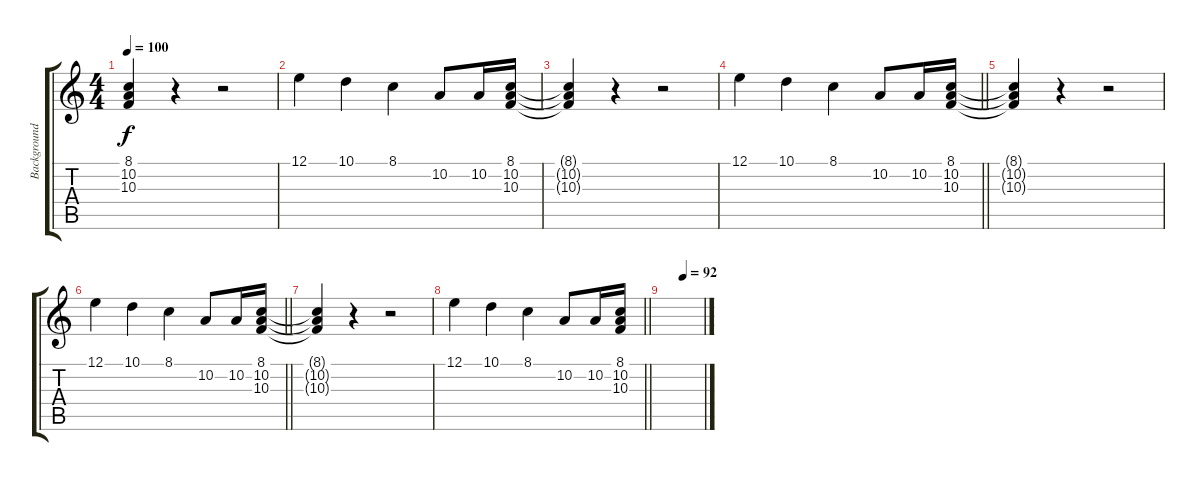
\track ("Background Vocals" "Background") {instrument lead5charang}
\staff {score tabs}
\tuning (E4 B3 G3 D3 A2 E2) {hide}
\ts (4 4)
\tempo 100
\clef g2
\ks c
(8.1{t} 10.2{t} 10.3{t}).4{dy f} r.4 r.2 |
12.1.4 10.1.4 8.1.4 10.2.8 10.2.16 (8.1 10.2 10.3).16 |
(8.1{t} 10.2{t} 10.3{t}).4 r.4 r.2 |
\barLineRight lightlight
12.1.4 10.1.4 8.1.4 10.2.8 10.2.16 (8.1 10.2 10.3).16 |
(8.1{t} 10.2{t} 10.3{t}).4 r.4 r.2 |
\barLineRight lightlight
12.1.4 10.1.4 8.1.4 10.2.8 10.2.16 (8.1 10.2 10.3).16 |
(8.1{t} 10.2{t} 10.3{t}).4 r.4 r.2 |
\barLineRight lightlight
12.1.4 10.1.4 8.1.4 10.2.8 10.2.16 (8.1 10.2 10.3).16 |
\tempo (92 0.5)
